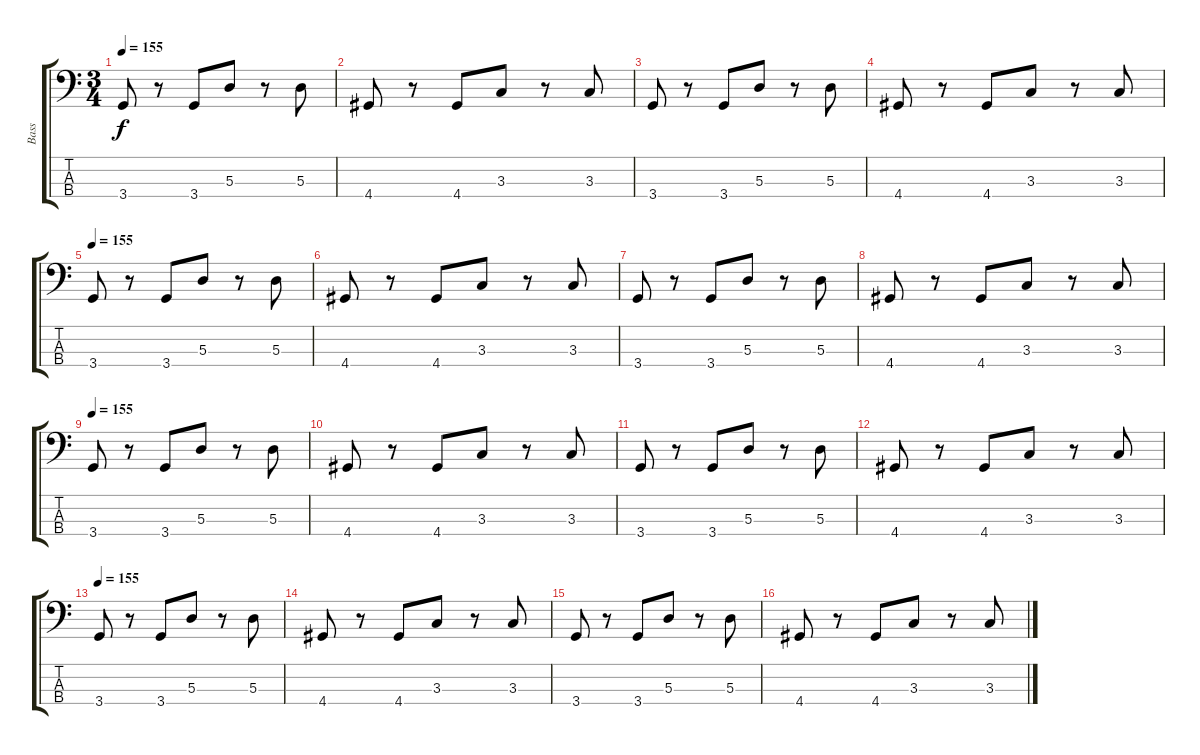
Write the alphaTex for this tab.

\track ("Bass" "Bass") {instrument electricbassfinger}
\staff {score tabs}
\tuning (G2 D2 A1 E1) {hide}
\ts (3 4)
\tempo 155
\clef f4
\ks c
3.4.8{dy f} r.8 3.4.8 5.3.8 r.8 5.3.8 |
4.4.8 r.8 4.4.8 3.3.8 r.8 3.3.8 |
3.4.8 r.8 3.4.8 5.3.8 r.8 5.3.8 |
4.4.8 r.8 4.4.8 3.3.8 r.8 3.3.8 |
\tempo 155
3.4.8 r.8 3.4.8 5.3.8 r.8 5.3.8 |
4.4.8 r.8 4.4.8 3.3.8 r.8 3.3.8 |
3.4.8 r.8 3.4.8 5.3.8 r.8 5.3.8 |
4.4.8 r.8 4.4.8 3.3.8 r.8 3.3.8 |
\tempo 155
3.4.8 r.8 3.4.8 5.3.8 r.8 5.3.8 |
4.4.8 r.8 4.4.8 3.3.8 r.8 3.3.8 |
3.4.8 r.8 3.4.8 5.3.8 r.8 5.3.8 |
4.4.8 r.8 4.4.8 3.3.8 r.8 3.3.8 |
\tempo 155
3.4.8 r.8 3.4.8 5.3.8 r.8 5.3.8 |
4.4.8 r.8 4.4.8 3.3.8 r.8 3.3.8 |
3.4.8 r.8 3.4.8 5.3.8 r.8 5.3.8 |
4.4.8 r.8 4.4.8 3.3.8 r.8 3.3.8
